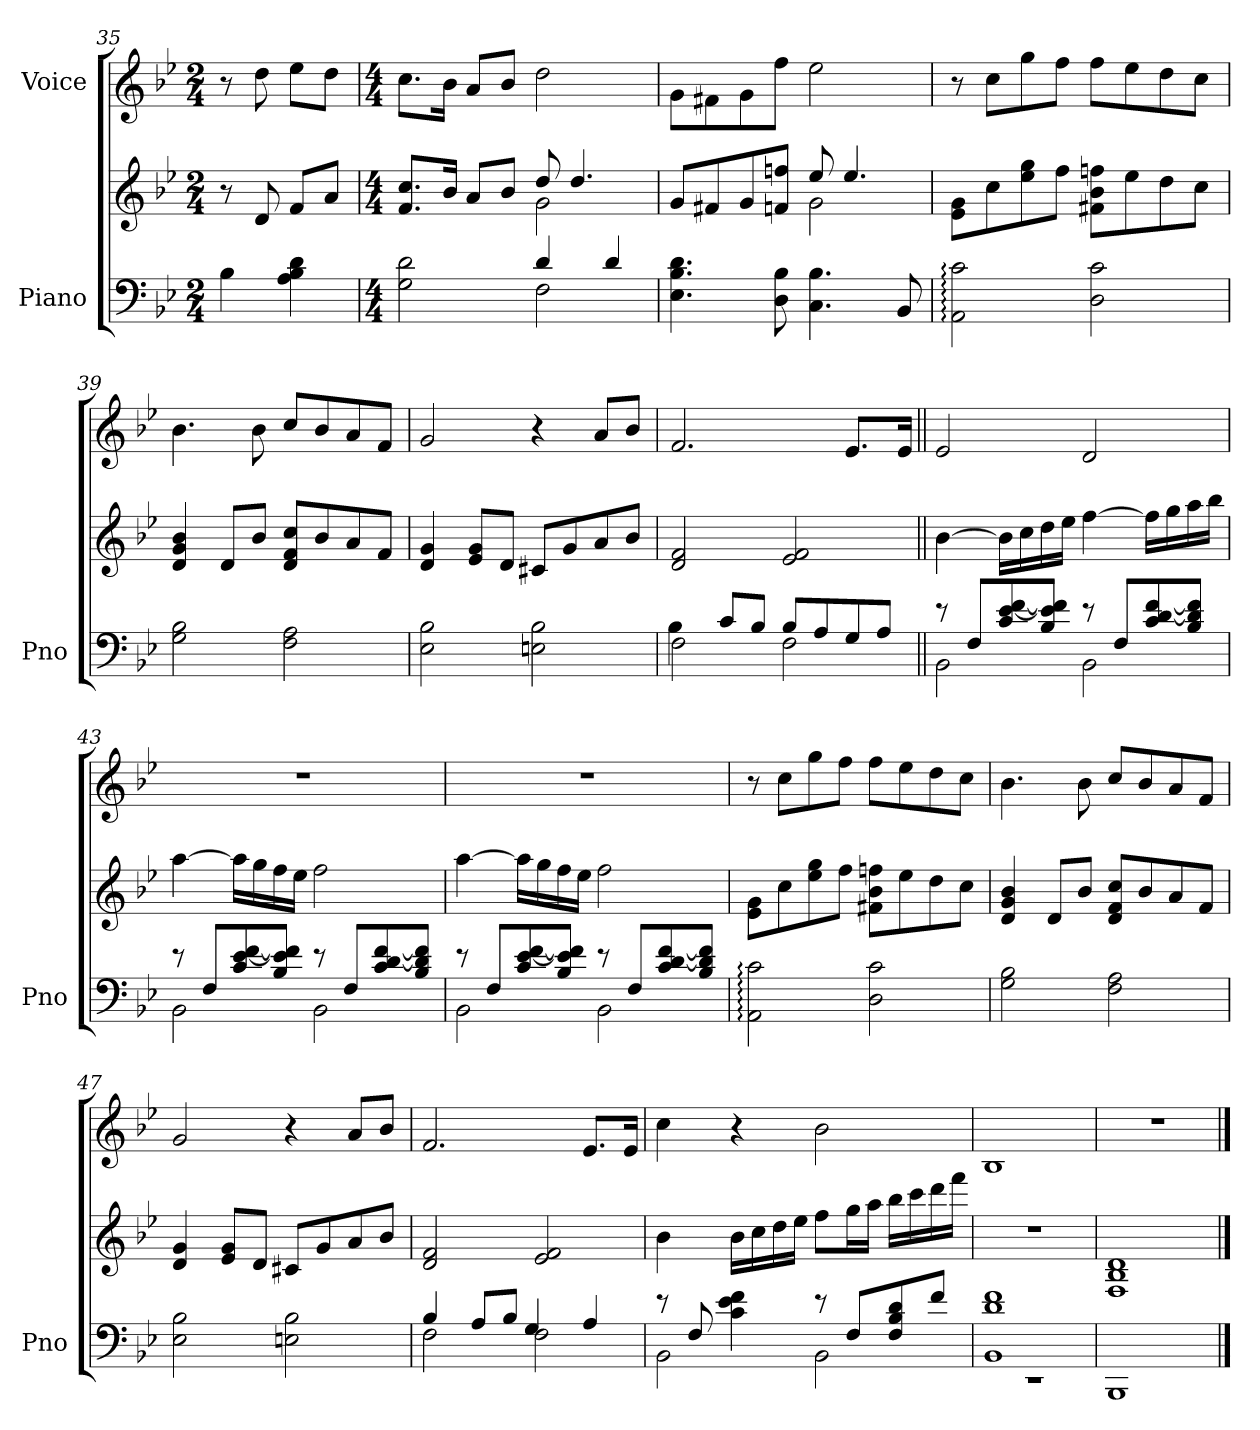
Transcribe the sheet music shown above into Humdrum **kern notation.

**kern	**kern	**kern
*part2	*part2	*part1
*staff3	*staff2	*staff1
*I"Piano	*	*I"Voice
*I'Pno	*	*
*clefF4	*clefG2	*clefG2
*k[b-e-]	*k[b-e-]	*k[b-e-]
*M2/4	*M2/4	*M2/4
=35	=35	=35
4B-\	8r	8r
.	8d/	8dd\
4A\ 4B-\ 4d\	8f/L	8ee-\L
.	8a/J	8dd\J
=36	=36	=36
*M4/4	*M4/4	*M4/4
*^	*^	*
2G\ 2d\	2ryy	8.f/ 8.cc/L	2ryy	8.cc\L
.	.	16b-/Jk	.	16b-\Jk
.	.	8a/L	.	8a/L
.	.	8b-/J	.	8b-/J
2F\	4d/	8dd/	2g\	2dd\
.	.	4.dd/	.	.
.	4d/	.	.	.
*v	*v	*	*	*
=37	=37	=37	=37
4.E-\ 4.B-\ 4.d\	8g/L	2ryy	8g\L
.	8f#X/	.	8f#X\
.	8g/	.	8g\
8D\ 8B-\	8fn/ 8ffn/J	.	8ff\J
4.C\ 4.B-\	8ee-/	2g\	2ee-\
.	4.ee-/	.	.
8BB-/	.	.	.
*	*v	*v	*
=38	=38	=38
2AA\: 2c\:	8e-\ 8g\L	8r
.	8cc\	8cc\L
.	8ee-\ 8gg\	8gg\
.	8ff\J	8ff\J
2D\ 2c\	8f#X\ 8b-\ 8ffn\L	8ff\L
.	8ee-\	8ee-\
.	8dd\	8dd\
.	8cc\J	8cc\J
!!LO:LB:g=z
=39	=39	=39
2G\ 2B-\	4d/ 4g/ 4b-/	4.b-\
.	8d/L	.
.	8b-/J	8b-\
2F\ 2A\	8d/ 8f/ 8cc/L	8cc/L
.	8b-/	8b-/
.	8a/	8a/
.	8f/J	8f/J
=40	=40	=40
2E-\ 2B-\	4d/ 4g/	2g/
.	8e-/ 8g/L	.
.	8d/J	.
2En\ 2B-\	8c#X/L	4r
.	8g/	.
.	8a/	8a/L
.	8b-/J	8b-/J
=41	=41	=41
*^	*	*
2F\	4B-\	2d/ 2f/	2.f/
.	8c/L	.	.
.	8B-/J	.	.
2F\	8B-/L	2e-/ 2f/	.
.	8A/	.	.
.	8G/	.	8.e-/L
.	8A/J	.	.
.	.	.	16e-/Jk
=42||	=42||	=42||	=42||
2BB-\	8re	[4b-\	2e-/
.	8F/L	.	.
.	8c/ [8e-/ [8f/	16b-\LL]	.
.	.	16cc\	.
.	8B-/ 8e-/] 8f/]J	16dd\	.
.	.	16ee-\JJ	.
2BB-\	8re	[4ff\	2d/
.	8F/L	.	.
.	8c/ [8d/ [8f/	16ff\LL]	.
.	.	16gg\	.
.	8B-/ 8d/] 8f/]J	16aa\	.
.	.	16bb-\JJ	.
!!LO:LB:g=z
=43	=43	=43	=43
2BB-\	8re	[4aa\	1r
.	8F/L	.	.
.	8c/ [8e-/ [8f/	16aa\LL]	.
.	.	16gg\	.
.	8B-/ 8e-/] 8f/]J	16ff\	.
.	.	16ee-\JJ	.
2BB-\	8re	2ff\	.
.	8F/L	.	.
.	8c/ [8d/ [8f/	.	.
.	8B-/ 8d/] 8f/]J	.	.
=44	=44	=44	=44
2BB-\	8re	[4aa\	1r
.	8F/L	.	.
.	8c/ [8e-/ [8f/	16aa\LL]	.
.	.	16gg\	.
.	8B-/ 8e-/] 8f/]J	16ff\	.
.	.	16ee-\JJ	.
2BB-\	8re	2ff\	.
.	8F/L	.	.
.	8c/ [8d/ [8f/	.	.
.	8B-/ 8d/] 8f/]J	.	.
*v	*v	*	*
=45	=45	=45
2AA\: 2c\:	8e-\ 8g\L	8r
.	8cc\	8cc\L
.	8ee-\ 8gg\	8gg\
.	8ff\J	8ff\J
2D\ 2c\	8f#X\ 8b-\ 8ffn\L	8ff\L
.	8ee-\	8ee-\
.	8dd\	8dd\
.	8cc\J	8cc\J
=46	=46	=46
2G\ 2B-\	4d/ 4g/ 4b-/	4.b-\
.	8d/L	.
.	8b-/J	8b-\
2F\ 2A\	8d/ 8f/ 8cc/L	8cc/L
.	8b-/	8b-/
.	8a/	8a/
.	8f/J	8f/J
!!LO:LB:g=z
=47	=47	=47
2E-\ 2B-\	4d/ 4g/	2g/
.	8e-/ 8g/L	.
.	8d/J	.
2En\ 2B-\	8c#X/L	4r
.	8g/	.
.	8a/	8a/L
.	8b-/J	8b-/J
=48	=48	=48
*^	*	*
2F\	4B-/	2d/ 2f/	2.f/
.	8A/L	.	.
.	8B-/J	.	.
2F\	4G/	2e-/ 2f/	.
.	4A/	.	8.e-/L
.	.	.	16e-/Jk
=49	=49	=49	=49
2BB-\	8re	4b-\	4cc\
.	8F/	.	.
.	4c\ 4e-\ 4f\	16b-\LL	4r
.	.	16cc\	.
.	.	16dd\	.
.	.	16ee-\JJ	.
2BB-\	8re	8ff\L	2b-\
.	8F/L	16gg\L	.
.	.	16aa\JJ	.
.	8F/ 8B-/ 8d/	16bb-\LL	.
.	.	16ccc\	.
.	8f/J	16ddd\	.
.	.	16fff\JJ	.
=50	=50	=50	=50
1BB- 1d 1f	1r	1r	1B-
*v	*v	*	*
=51	=51	=51
1BBB-	1F 1B- 1d	1r
==	==	==
*-	*-	*-
